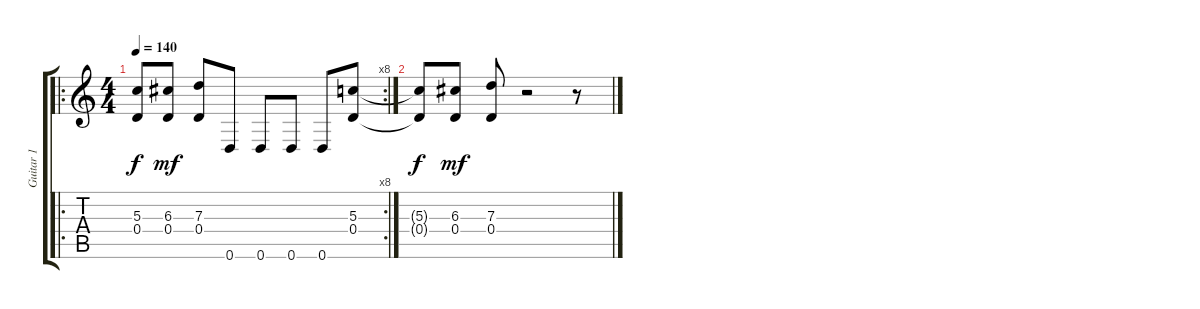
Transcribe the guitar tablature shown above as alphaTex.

\track ("Guitar 1" "Guitar 1") {instrument distortionguitar}
\staff {score tabs}
\tuning (E4 B3 G3 D3 A2 D2) {hide}
\ro
\rc 8
\ts (4 4)
\tempo 140
\clef g2
\ks c
(5.3{t} 0.4{t}).8{dy f} (6.3 0.4).8{dy mf} (7.3 0.4).8 0.6.8 0.6.8 0.6.8 0.6.8 (5.3 0.4).8 |
(5.3{t} 0.4{t}).8{dy f} (6.3 0.4).8{dy mf} (7.3 0.4).8 r.2 r.8
